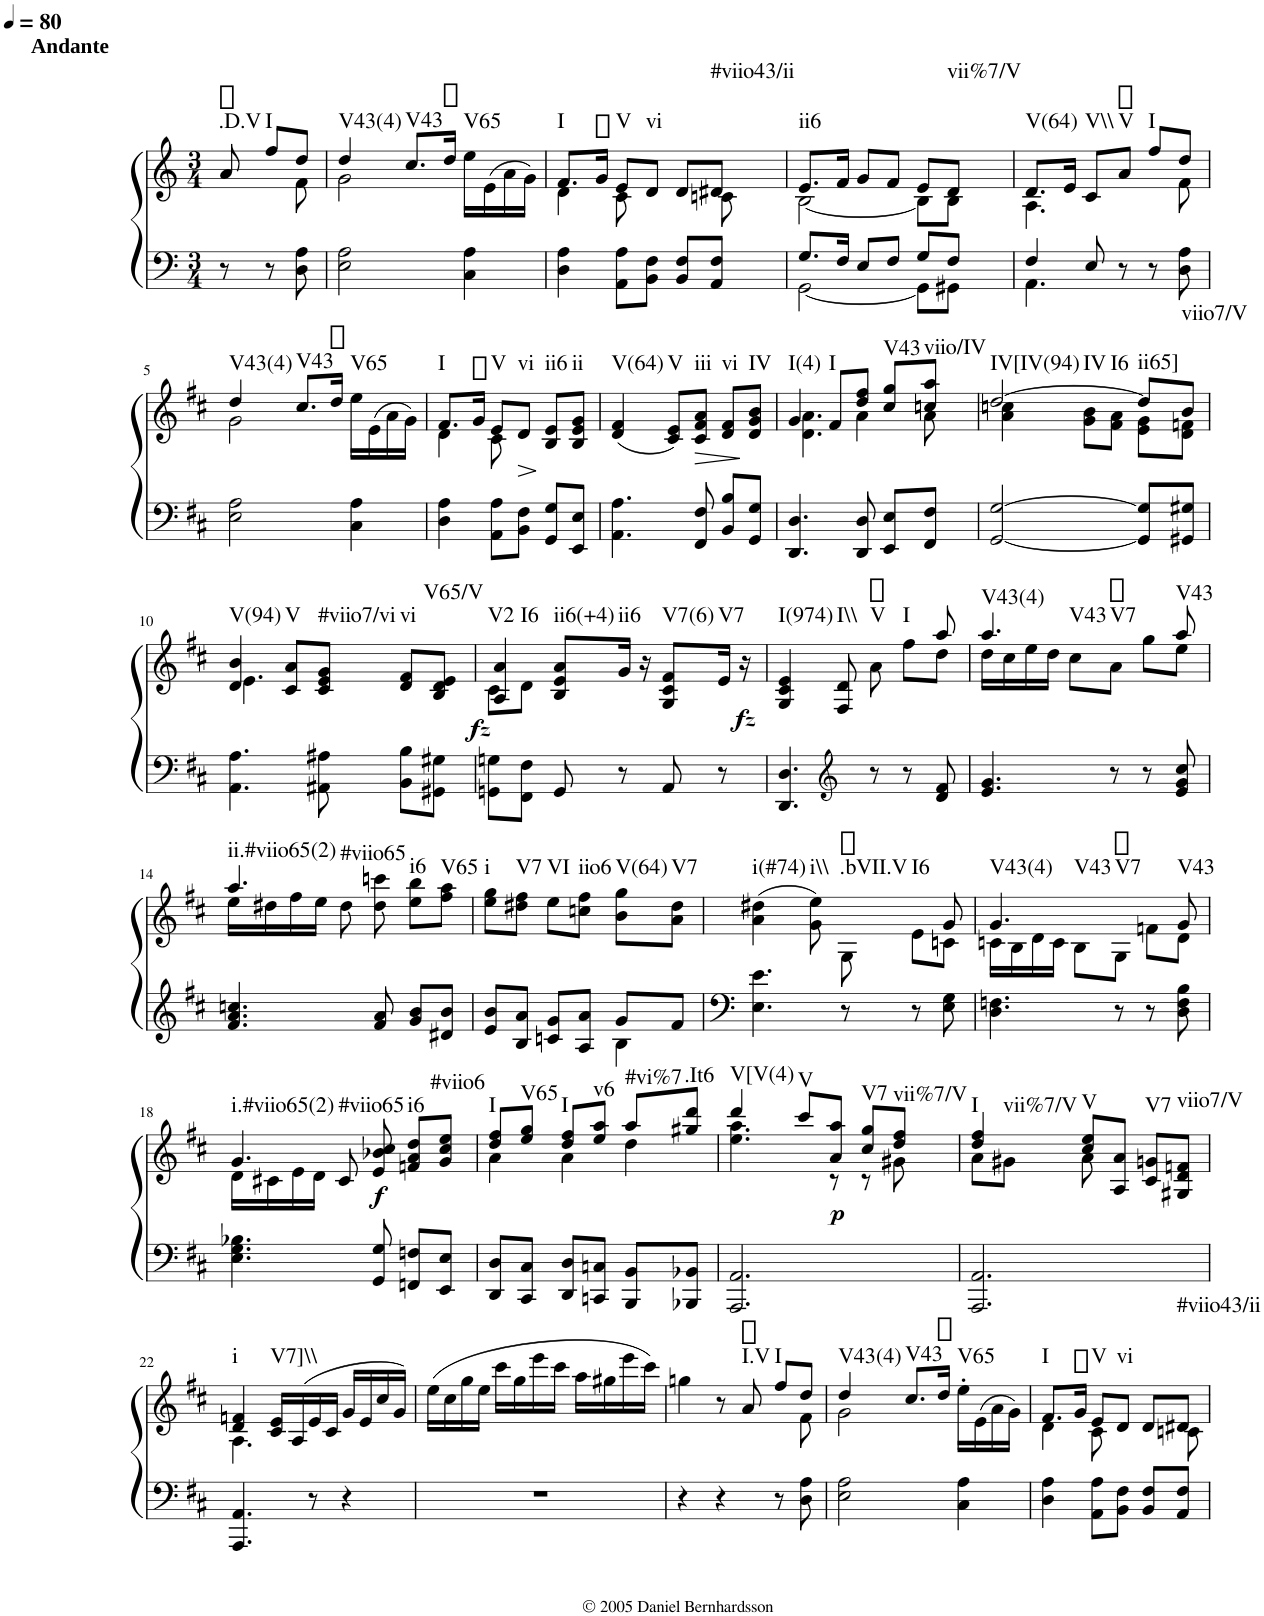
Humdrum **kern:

**kern	**kern	**dynam	**harte
*part1	*part1	*part1	*part1
*staff2	*staff1	*staff1/2	*
*I"Piano	*	*	*
*I'Pno.	*	*	*
*clefF4	*clefG2	*	*
*k[f#c#]	*k[f#c#]	*	*
*D:	*D:	*	*
*M3/4	*M3/4	*	*
*MM80	*MM80	*	*
=	=	=	=
*	*^	*	*
!	!LO:TX:a:B:t=Andante	!	!	!LO:H:kt=.D.V
8r	8a/	4ryy	.	N
!	!	!	!	!LO:H:kt=I
8r	8ff#/L	.	.	N
8D\ 8A\	8dd/J	8f#\	.	.
=1	=1	=1	=1	=1
!	!	!	!	!LO:H:kt=V43(4)
2E\ 2A\	4dd/	2g\	.	N
!	!	!	!	!LO:H:kt=V43
.	8.cc#/L	.	.	N
.	16dd/Jk	.	.	.
!	!	!	!	!LO:H:kt=V65
4C#\ 4A\	16ee\LL	4ryy	.	N
.	(16e\	.	.	.
.	16a\	.	.	.
.	16g\JJ)	.	.	.
=2	=2	=2	=2	=2
!	!	!	!	!LO:H:kt=I
4D\ 4A\	8.f#/L	4d\	.	N
.	16g/Jk	.	.	.
!	!	!	!	!LO:H:kt=V
8AA\ 8A\L	8e/L	8c#\	.	N
!	!	!	!	!LO:H:kt=vi
8BB\ 8F#\J	8d/J	8ryy	.	N
8BB/ 8F#/L	8d/L	8ryy	.	.
!	!	!	!	!LO:H:kt=#viio43/ii
8AA/ 8F#/J	8d#X/J	8cn\	.	N
=3	=3	=3	=3	=3
*^	*	*	*	*
!	!	!	!	!	!LO:H:kt=ii6
8.G/L	[<2GG\	8.e/L	[<2B\	.	N
16F#/Jk	.	16f#/Jk	.	.	.
8E/L	.	8g/L	.	.	.
8F#/J	.	8f#/J	.	.	.
8G/L	8GG\L]	8e/L	8B\L]	.	.
!	!	!	!	!	!LO:H:kt=vii%7/V
8F#/J	8GG#X\J	8d/J	8B\J	.	N
=4	=4	=4	=4	=4	=4
!	!	!	!	!	!LO:H:kt=V(64)
4F#/	4.AA\	8.d/L	4.A\	.	N
.	.	16e/Jk	.	.	.
!	!	!	!	!	!LO:H:kt=V\\
8E/	.	8c#/L	.	.	N
!	!	!	!	!	!LO:H:kt=V
8r	8ryy	8a/J	4ryy	.	N
!	!	!	!	!	!LO:H:kt=I
8r	4ryy	8ff#/L	.	.	N
8D\ 8A\	.	8dd/J	8f#\	.	.
*v	*v	*	*	*	*
!!LO:LB:g=z	!!
=5	=5	=5	=5	=5
!	!	!	!	!LO:H:kt=V43(4)
2E\ 2A\	4dd/	2g\	.	N
!	!	!	!	!LO:H:kt=V43
.	8.cc#/L	.	.	N
.	16dd/Jk	.	.	.
!	!	!	!	!LO:H:kt=V65
4C#\ 4A\	16ee\LL	4ryy	.	N
.	(16e\	.	.	.
.	16a\	.	.	.
.	16g\JJ)	.	.	.
=6	=6	=6	=6	=6
!	!	!	!	!LO:H:kt=I
4D\ 4A\	8.f#/L	4d\	.	N
.	16g/Jk	.	.	.
!	!	!	!	!LO:H:kt=V
8AA\ 8A\L	8e/L	8c#\	.	N
!	!	!	!LO:HP:b	!LO:H:kt=vi
8BB\ 8F#\J	8d/J	8ryy	>	N
!	!	!	!	!LO:H:kt=ii6
8GG/ 8G/L	8B/ 8e/L	4ryy	]	N
!	!	!	!	!LO:H:kt=ii
8EE/ 8E/J	8B/ 8e/ 8g/J	.	.	N
*	*v	*v	*	*
=7	=7	=7	=7
!	!	!	!LO:H:kt=V(64)
4.AA\ 4.A\	(4d/ 4f#/	.	N
!	!	!	!LO:H:kt=V
.	8c#/ 8e/L)	.	N
!	!	!LO:HP:b	!LO:H:kt=iii
8FF#/ 8F#/	8c#/ 8f#/ 8a/J	>	N
!	!	!	!LO:H:kt=vi
8BB/ 8B/L	8d/ 8f#/L	.	N
!	!	!	!LO:H:kt=IV
8GG/ 8G/J	8d/ 8g/ 8b/J	]	N
=8	=8	=8	=8
*	*^	*	*
!	!	!	!	!LO:H:kt=I(4)
4.DD/ 4.D/	4g/	4.d\ 4.a\	.	N
!	!	!	!	!LO:H:kt=I
.	8f#/L	.	.	N
8DD/ 8D/	8dd/ 8ff#/J	4a\	.	.
!	!	!	!	!LO:H:kt=V43
8EE/ 8E/L	8cc#/ 8gg/L	.	.	N
!	!	!	!	!LO:H:kt=viio/IV
8FF#/ 8F#/J	8ccn/ 8aa/J	8a\	.	N
=9	=9	=9	=9	=9
!	!	!	!	!LO:H:n=1:kt=IV[IV(94)
!	!	!	!	!LO:H:n=2:kt=IV
!	!	!	!	!LO:H:n=3:kt=I6
[<2GG/ [>2G/	[>2dd/	4a\ 4ccn\	.	N N N
.	.	8g\ 8b\L	.	.
.	.	8f#\ 8a\J	.	.
!	!	!	!	!LO:H:kt=ii65]
8GG/] 8G/]L	8dd/L]	8e\ 8g\L	.	N
!	!	!	!	!LO:H:kt=viio7/V
8GG#X/ 8G#X/J	8b/J	8d\ 8fn\J	.	N
!!LO:LB:g=z	!!
=10	=10	=10	=10	=10
!	!	!	!	!LO:H:kt=V(94)
4.AA\ 4.A\	4d/ 4b/	4.e\	.	N
!	!	!	!	!LO:H:kt=V
.	8c#/ 8a/L	.	.	N
!	!	!	!	!LO:H:kt=#viio7/vi
8AA#X\ 8A#X\	8c#/ 8e/ 8g/J	8ryy	.	N
!	!	!	!	!LO:H:kt=vi
8BB\ 8B\L	8d/ 8f#/L	4ryy	.	N
!	!	!	!LO:DY:b	!LO:H:kt=V65/V
8GG#X\ 8G#X\J	8B/ 8d/ 8e/J	.	fz	N
=11	=11	=11	=11	=11
!	!	!	!	!LO:H:n=1:kt=V2
!	!	!	!	!LO:H:n=2:kt=I6
8GGn\ 8Gn\L	4A/ 4a/	8c#\L	.	N N
8FF#\ 8F#\J	.	8d\J	.	.
!	!	!	!	!LO:H:kt=ii6(+4)
8GG/	8B/ 8e/ 8a/L	8ryy	.	N
!	!	!	!	!LO:H:kt=ii6
8r	16g/Jk	8ryy	.	N
.	16r	.	.	.
!	!	!	!	!LO:H:kt=V7(6)
8AA/	8G/ 8c#/ 8f#/L	4ryy	.	N
!	!	!	!	!LO:H:kt=V7
8r	16e/Jk	.	.	N
!	!	!	!LO:DY:b	!
.	16r	.	fz	.
=12	=12	=12	=12	=12
!	!	!	!	!LO:H:kt=I(974)
4.DD/ 4.D/	4G/ 4c#/ 4e/	4ryy	.	N
*clefG2	*	*	*	*
!	!	!	!	!LO:H:kt=I\\
.	8F#/ 8d/	8ryy	.	N
!	!	!	!	!LO:H:kt=V
8r	8ryy	8a\	.	N
!	!	!	!	!LO:H:kt=I
8r	8ryy	8ff#\L	.	N
8d/ 8f#/	8aa/	8dd\J	.	.
=13	=13	=13	=13	=13
!	!	!	!	!LO:H:n=1:kt=V43(4)
!	!	!	!	!LO:H:n=2:kt=V43
4.e/ 4.g/	4.aa/	16dd\LL	.	N N
.	.	16cc#\	.	.
.	.	16ee\	.	.
.	.	16dd\JJ	.	.
.	.	8cc#\L	.	.
!	!	!	!	!LO:H:kt=V7
8r	8ryy	8a\J	.	N
8r	8ryy	8gg\L	.	.
!	!	!	!	!LO:H:kt=V43
8e/ 8g/ 8cc#/	8aa/	8ee\J	.	N
!!LO:LB:g=z	!!
=14	=14	=14	=14	=14
!	!	!	!	!LO:H:n=1:kt=ii.#viio65(2)
!	!	!	!	!LO:H:n=2:kt=#viio65
4.f#/ 4.a/ 4.ccn/	4.aa/	16ee\LL	.	N N
.	.	16dd#X\	.	.
.	.	16ff#\	.	.
.	.	16ee\JJ	.	.
.	.	8dd#\	.	.
8f#/ 8a/	8dd#\ 8cccn\	8ryy	.	.
!	!	!	!	!LO:H:kt=i6
8g/ 8b/L	8ee\ 8bb\L	4ryy	.	N
!	!	!	!	!LO:H:kt=V65
8d#X/ 8b/J	8ff#\ 8aa\J	.	.	N
*	*v	*v	*	*
=15	=15	=15	=15
*^	*	*	*
!	!	!	!	!LO:H:kt=i
8e/ 8b/L	4ryy	8ee\ 8gg\L	.	N
!	!	!	!	!LO:H:kt=V7
8B/ 8a/J	.	8dd#X\ 8ff#\J	.	N
!	!	!	!	!LO:H:kt=VI
8cn/ 8g/L	4ryy	8ee\L	.	N
!	!	!	!	!LO:H:kt=iio6
8A/ 8a/J	.	8ccn\ 8ff#\J	.	N
!	!	!	!	!LO:H:kt=V(64)
8g/L	4B\	8b\ 8gg\L	.	N
!	!	!	!	!LO:H:kt=V7
8f#/J	.	8a\ 8dd#\J	.	N
*v	*v	*	*	*
=16	=16	=16	=16
*	*^	*	*
!	!	!	!	!LO:H:kt=i(#74)
4.E\ 4.e\	(4a\ 4dd#X\	4ryy	.	N
!	!	!	!	!LO:H:kt=i\\
.	8g\ 8ee\)	8ryy	.	N
!	!	!	!	!LO:H:kt=.bVII.V
8r	8ryy	8G\	.	N
!	!	!	!	!LO:H:kt=I6
8r	8ryy	8e\L	.	N
8E\ 8G\	8g/	8cn\J	.	.
=17	=17	=17	=17	=17
!	!	!	!	!LO:H:n=1:kt=V43(4)
!	!	!	!	!LO:H:n=2:kt=V43
4.D\ 4.Fn\	4.g/	16cn\LL	.	N N
.	.	16B\	.	.
.	.	16d\	.	.
.	.	16c\JJ	.	.
.	.	8B\L	.	.
!	!	!	!	!LO:H:kt=V7
8r	8ryy	8G\J	.	N
8r	8ryy	8fn\L	.	.
!	!	!	!	!LO:H:kt=V43
8D\ 8F\ 8B\	8g/	8d\J	.	N
!!LO:LB:g=z	!!
=18	=18	=18	=18	=18
!	!	!	!	!LO:H:n=1:kt=i.#viio65(2)
!	!	!	!	!LO:H:n=2:kt=#viio65
4.E\ 4.G\ 4.B-X\	4.g/	16d\LL	.	N N
.	.	16c#X\	.	.
.	.	16e\	.	.
.	.	16d\JJ	.	.
.	.	8c#/	.	.
!	!	!	!LO:DY:b	!
8GG/ 8G/	8e/ 8b-X/ 8cc#/	8ryy	f	.
!	!	!	!	!LO:H:kt=i6
8FFn/ 8Fn/L	8fn/ 8a/ 8dd/L	4ryy	.	N
!	!	!	!	!LO:H:kt=#viio6
8EE/ 8E/J	8g/ 8cc#/ 8ee/J	.	.	N
=19	=19	=19	=19	=19
!	!	!	!	!LO:H:kt=I
8DD/ 8D/L	8dd/ 8ff#/L	4a\	.	N
!	!	!	!	!LO:H:kt=V65
8CC#/ 8C#/J	8ee/ 8gg/J	.	.	N
!	!	!	!	!LO:H:kt=I
8DD/ 8D/L	8dd/ 8ff#/L	4a\	.	N
!	!	!	!	!LO:H:kt=v6
8CCn/ 8Cn/J	8ee/ 8aa/J	.	.	N
!	!	!	!	!LO:H:kt=#vi%7
8BBB/ 8BB/L	8aa/L	4dd\	.	N
!	!	!	!	!LO:H:kt=.It6
8BBB-X/ 8BB-X/J	8gg#X/ 8ddd/J	.	.	N
=20	=20	=20	=20	=20
!	!	!	!	!LO:H:kt=V[V(4)
2.AAA/ 2.AA/	4ddd/	4.ee\ 4.aa\	.	N
!	!	!	!	!LO:H:kt=V
.	8ccc#/L	.	.	N
!	!	!	!LO:DY:b	!
.	8a/ 8aa/J	8r	p	.
!	!	!	!	!LO:H:kt=V7
.	8cc#/ 8gg/L	8r	.	N
!	!	!	!	!LO:H:kt=vii%7/V
.	8dd/ 8ff#/J	8g#X\	.	N
=21	=21	=21	=21	=21
!	!	!	!	!LO:H:n=1:kt=I
!	!	!	!	!LO:H:n=2:kt=vii%7/V
2.AAA/ 2.AA/	4dd/ 4ff#/	8a\L	.	N N
.	.	8g#X\J	.	.
!	!	!	!	!LO:H:kt=V
.	8cc#/ 8ee/L	8a\	.	N
.	8A/ 8a/J	8ryy	.	.
!	!	!	!	!LO:H:kt=V7
.	8c#/ 8gn/L	4ryy	.	N
!	!	!	!	!LO:H:kt=viio7/V
.	8G#X/ 8d/ 8fn/J	.	.	N
!!LO:LB:g=z	!!
=22	=22	=22	=22	=22
!	!	!	!	!LO:H:kt=i
4.AAA/ 4.AA/	4d/ 4fn/	4.A\	.	N
!	!	!	!	!LO:H:kt=V7]\\
.	16c#/ 16e/LL	.	.	N
.	(16A/	.	.	.
8r	16e/	8ryy	.	.
.	16c#/JJ	.	.	.
4r	16g/LL	4ryy	.	.
.	16e/	.	.	.
.	16cc#/	.	.	.
.	16g/JJ)	.	.	.
*	*v	*v	*	*
=23	=23	=23	=23
2.r	(16ee\LL	.	.
.	16cc#\	.	.
.	16gg\	.	.
.	16ee\JJ	.	.
.	16ccc#\LL	.	.
.	16gg\	.	.
.	16eee\	.	.
.	16ccc#\JJ	.	.
.	16aa\LL	.	.
.	16gg#X\	.	.
.	16eee\	.	.
.	16ccc#\JJ)	.	.
=24	=24	=24	=24
*	*^	*	*
4r	4ggn\	4ryy	.	.
4r	8r	8ryy	.	.
!	!	!	!	!LO:H:kt=I.V
.	8a/	4ryy	.	N
!	!	!	!	!LO:H:kt=I
8r	8ff#/L	.	.	N
8D\ 8A\	8dd/J	8f#\	.	.
=25	=25	=25	=25	=25
!	!	!	!	!LO:H:kt=V43(4)
2E\ 2A\	4dd/	2g\	.	N
!	!	!	!	!LO:H:kt=V43
.	8.cc#/L	.	.	N
.	16dd/Jk	.	.	.
!	!	!	!	!LO:H:kt=V65
4C#\ 4A\	16ee'\LL	4ryy	.	N
.	(16e\	.	.	.
.	16a\	.	.	.
.	16g\JJ)	.	.	.
=26	=26	=26	=26	=26
!	!	!	!	!LO:H:kt=I
4D\ 4A\	8.f#/L	4d\	.	N
.	16g/Jk	.	.	.
!	!	!	!	!LO:H:kt=V
8AA\ 8A\L	8e/L	8c#\	.	N
!	!	!	!	!LO:H:kt=vi
8BB\ 8F#\J	8d/J	8ryy	.	N
8BB/ 8F#/L	8d/L	8ryy	.	.
!	!	!	!	!LO:H:kt=#viio43/ii
8AA/ 8F#/J	8d#X/J	8cn\	.	N
*	*v	*v	*	*
=	=	=	=
*-	*-	*-	*-
